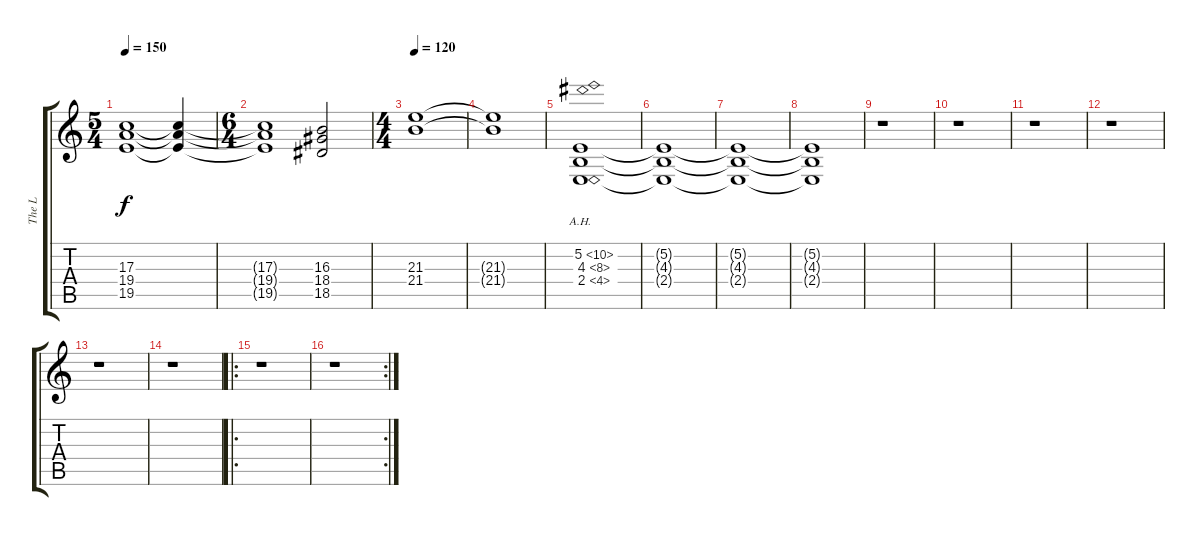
\track ("The L" "The L") {instrument choiraahs}
\staff {score tabs}
\tuning (E4 B3 G3 D3 A2 E2) {hide}
\ts (5 4)
\tempo 150
\clef g2
\ks c
(17.3{t} 19.4{t} 19.5{t}).1{dy f} (17.3{t} 19.4{t} 19.5{t}).4 |
\ts (6 4)
(17.3{t} 19.4{t} 19.5{t}).1 (16.3 18.4 18.5).2 |
\ts (4 4)
\tempo 120
(21.3 21.4).1 |
(21.3{t} 21.4{t}).1 |
(5.2{ah 5} 4.3{ah 4} 2.4{ah 2}).1{volume 9} |
(5.2{t} 4.3{t} 2.4{t}).1 |
(5.2{t} 4.3{t} 2.4{t}).1 |
(5.2{t} 4.3{t} 2.4{t}).1 |
r.1 |
r.1 |
r.1 |
r.1 |
r.1{volume 0} |
r.1 |
\ro
r.1 |
\rc 2
r.1
